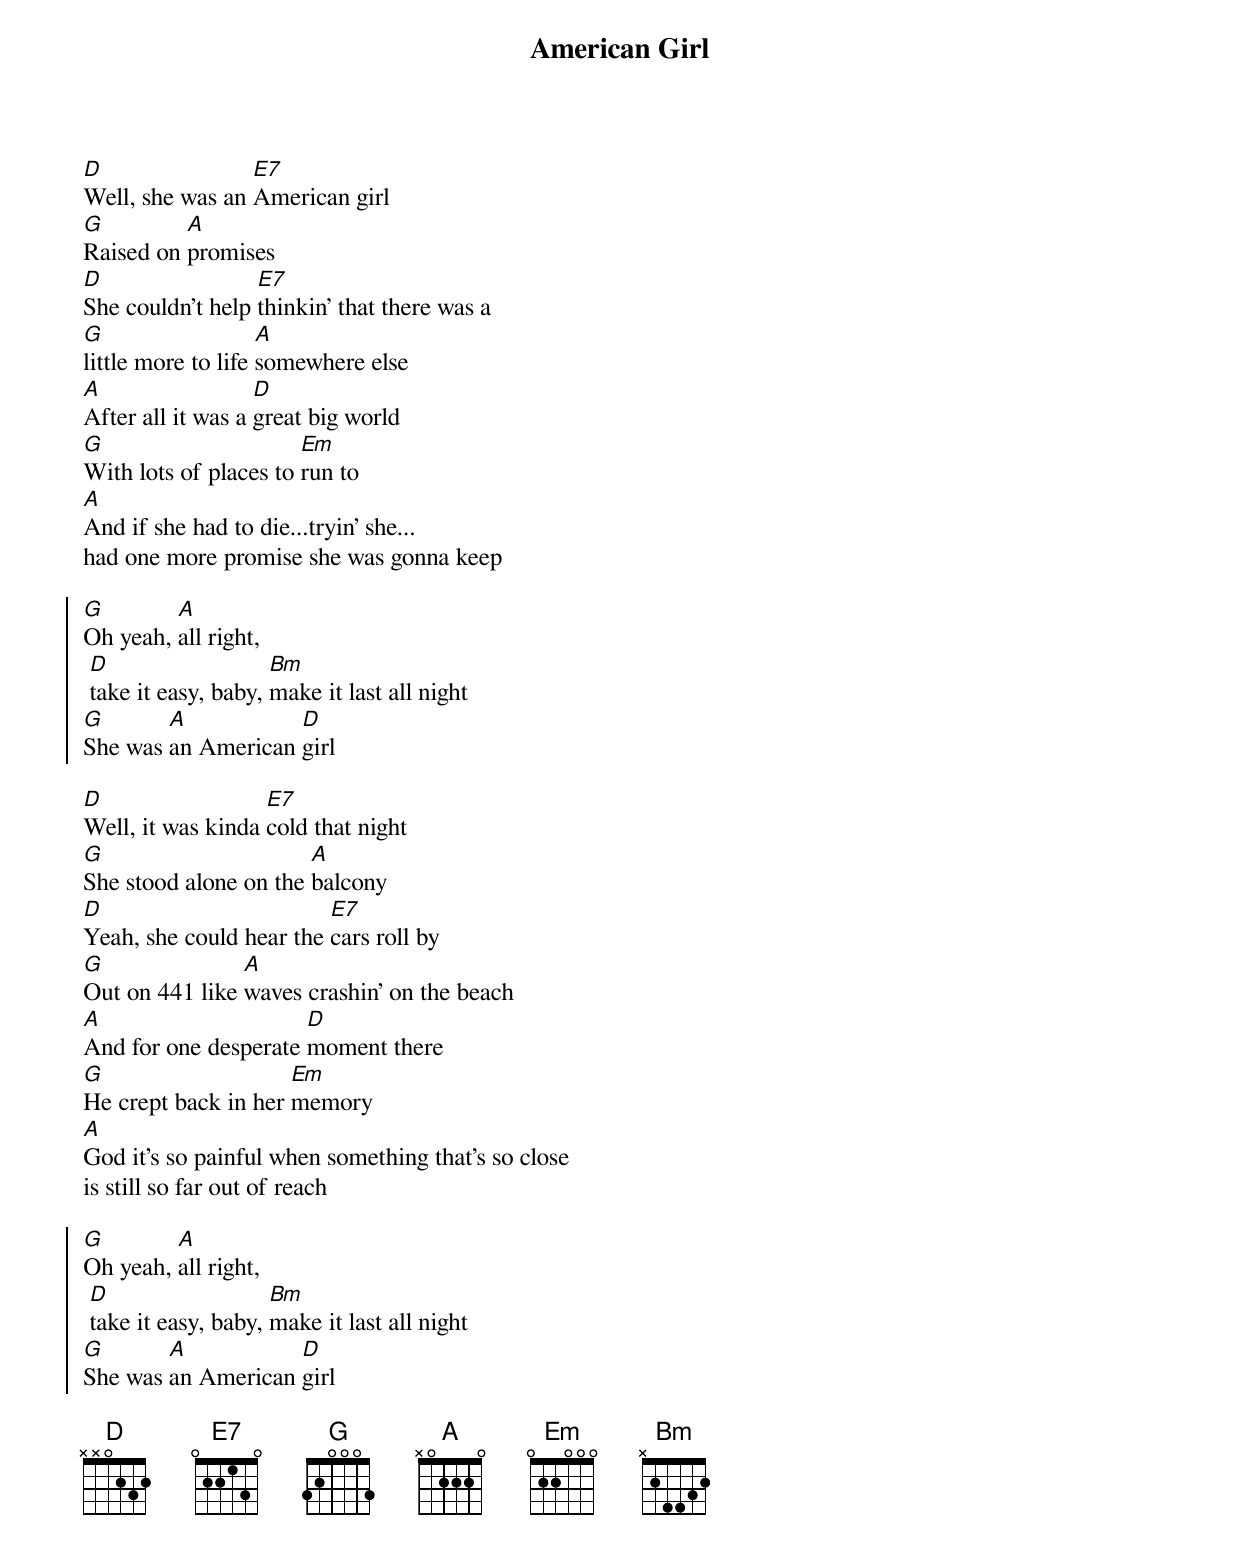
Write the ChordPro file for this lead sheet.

{title: American Girl}
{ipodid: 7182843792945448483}
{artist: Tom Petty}
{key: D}
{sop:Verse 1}
[D]Well, she was an [E7]American girl
[G]Raised on [A]promises
[D]She couldn't help [E7]thinkin' that there was a
[G]little more to life [A]somewhere else
[A]After all it was a [D]great big world
[G]With lots of places to [Em]run to
[A]And if she had to die...tryin' she...
had one more promise she was gonna keep
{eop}

{soc}
[G]Oh yeah, [A]all right,
 [D]take it easy, baby, [Bm]make it last all night
[G]She was [A]an American [D]girl
{eoc}

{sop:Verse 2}
[D]Well, it was kinda [E7]cold that night
[G]She stood alone on the [A]balcony
[D]Yeah, she could hear the [E7]cars roll by
[G]Out on 441 like [A]waves crashin' on the beach
[A]And for one desperate [D]moment there
[G]He crept back in her [Em]memory
[A]God it's so painful when something that's so close
is still so far out of reach
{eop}

{soc}
[G]Oh yeah, [A]all right,
 [D]take it easy, baby, [Bm]make it last all night
[G]She was [A]an American [D]girl
{eoc}

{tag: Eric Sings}
